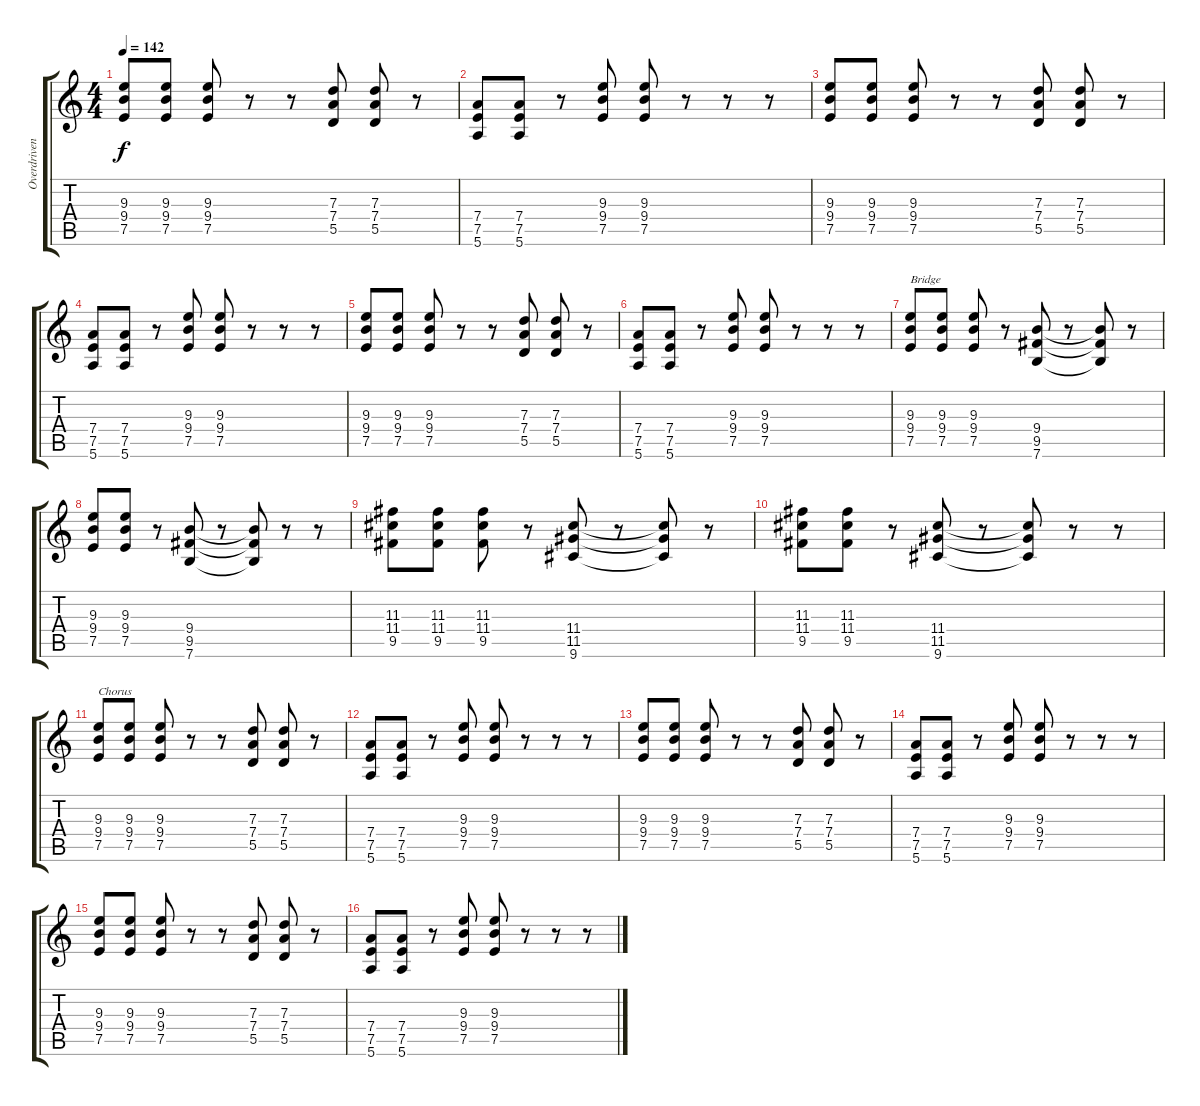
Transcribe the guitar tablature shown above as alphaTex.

\track ("Overdriven Guitar" "Overdriven") {instrument overdrivenguitar}
\staff {score tabs}
\tuning (E4 B3 G3 D3 A2 E2) {hide}
\ts (4 4)
\tempo 142
\clef g2
\ks c
(9.3 9.4 7.5).8{dy f} (9.3 9.4 7.5).8 (9.3 9.4 7.5).8 r.8 r.8 (7.3 7.4 5.5).8 (7.3 7.4 5.5).8 r.8 |
(7.4 7.5 5.6).8 (7.4 7.5 5.6).8 r.8 (9.3 9.4 7.5).8 (9.3 9.4 7.5).8 r.8 r.8 r.8 |
(9.3 9.4 7.5).8 (9.3 9.4 7.5).8 (9.3 9.4 7.5).8 r.8 r.8 (7.3 7.4 5.5).8 (7.3 7.4 5.5).8 r.8 |
(7.4 7.5 5.6).8 (7.4 7.5 5.6).8 r.8 (9.3 9.4 7.5).8 (9.3 9.4 7.5).8 r.8 r.8 r.8 |
(9.3 9.4 7.5).8 (9.3 9.4 7.5).8 (9.3 9.4 7.5).8 r.8 r.8 (7.3 7.4 5.5).8 (7.3 7.4 5.5).8 r.8 |
(7.4 7.5 5.6).8 (7.4 7.5 5.6).8 r.8 (9.3 9.4 7.5).8 (9.3 9.4 7.5).8 r.8 r.8 r.8 |
(9.3 9.4 7.5).8{txt "Bridge"} (9.3 9.4 7.5).8 (9.3 9.4 7.5).8 r.8 (9.4 9.5 7.6).8 r.8 (9.4{t} 9.5{t} 7.6{t}).8 r.8 |
(9.3 9.4 7.5).8 (9.3 9.4 7.5).8 r.8 (9.4 9.5 7.6).8 r.8 (9.4{t} 9.5{t} 7.6{t}).8 r.8 r.8 |
(11.3 11.4 9.5).8 (11.3 11.4 9.5).8 (11.3 11.4 9.5).8 r.8 (11.4 11.5 9.6).8 r.8 (11.4{t} 11.5{t} 9.6{t}).8 r.8 |
(11.3 11.4 9.5).8 (11.3 11.4 9.5).8 r.8 (11.4 11.5 9.6).8 r.8 (11.4{t} 11.5{t} 9.6{t}).8 r.8 r.8 |
(9.3 9.4 7.5).8{txt "Chorus"} (9.3 9.4 7.5).8 (9.3 9.4 7.5).8 r.8 r.8 (7.3 7.4 5.5).8 (7.3 7.4 5.5).8 r.8 |
(7.4 7.5 5.6).8 (7.4 7.5 5.6).8 r.8 (9.3 9.4 7.5).8 (9.3 9.4 7.5).8 r.8 r.8 r.8 |
(9.3 9.4 7.5).8 (9.3 9.4 7.5).8 (9.3 9.4 7.5).8 r.8 r.8 (7.3 7.4 5.5).8 (7.3 7.4 5.5).8 r.8 |
(7.4 7.5 5.6).8 (7.4 7.5 5.6).8 r.8 (9.3 9.4 7.5).8 (9.3 9.4 7.5).8 r.8 r.8 r.8 |
(9.3 9.4 7.5).8 (9.3 9.4 7.5).8 (9.3 9.4 7.5).8 r.8 r.8 (7.3 7.4 5.5).8 (7.3 7.4 5.5).8 r.8 |
(7.4 7.5 5.6).8 (7.4 7.5 5.6).8 r.8 (9.3 9.4 7.5).8 (9.3 9.4 7.5).8 r.8 r.8 r.8
